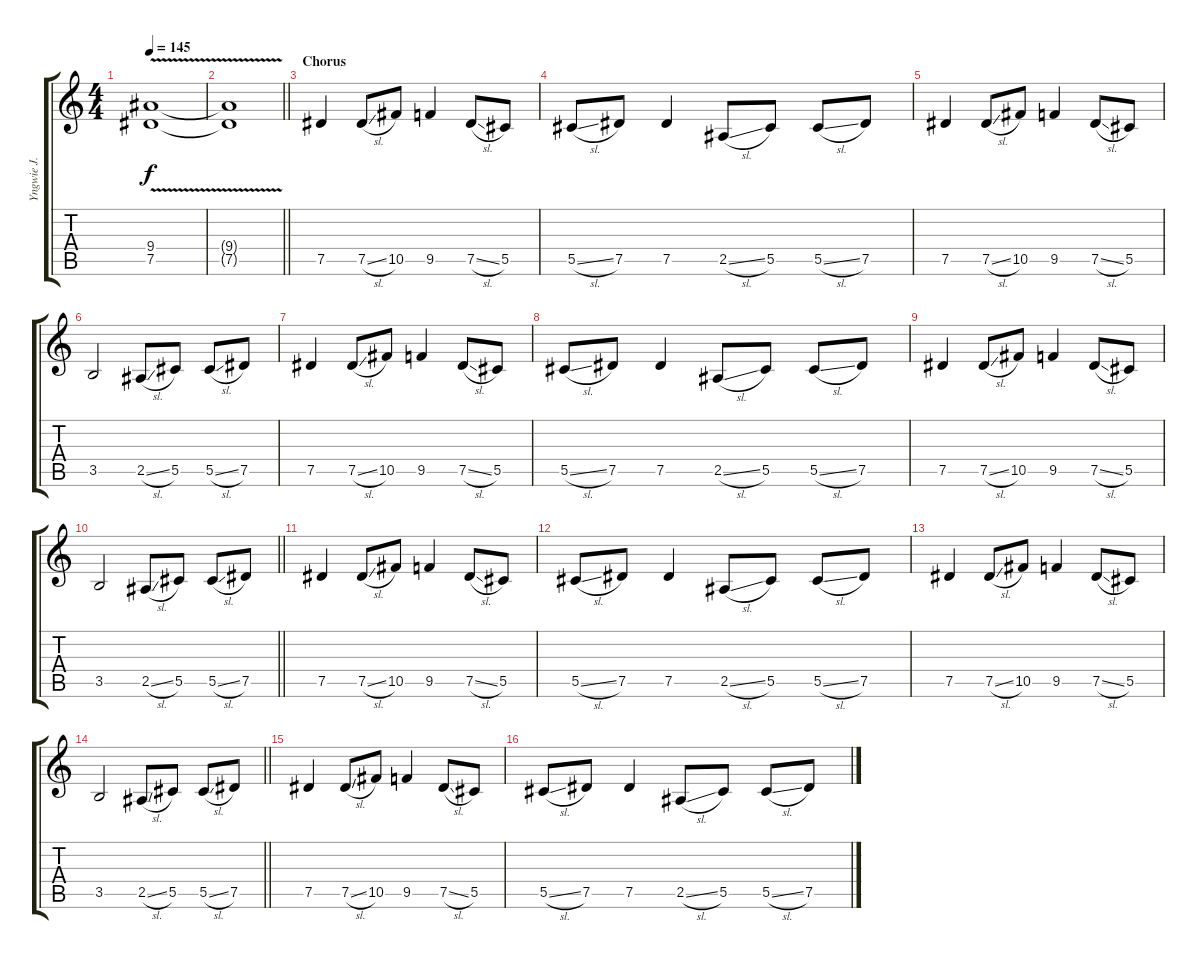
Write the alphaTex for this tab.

\track ("Yngwie J. Malmsteen" "Yngwie J. ") {instrument overdrivenguitar}
\staff {score tabs}
\tuning (Eb4 Bb3 Gb3 Db3 Ab2 Eb2) {hide}
\ts (4 4)
\tempo 145
\clef g2
\ks c
(9.4 7.5{v}).1{dy f} |
\barLineRight lightlight
(9.4{t} 7.5{t}).1 |
\section ("" "Chorus")
7.5.4 7.5{sl}.8 10.5.8 9.5.4 7.5{sl}.8 5.5.8 |
5.5{sl}.8 7.5.8 7.5.4 2.5{sl}.8 5.5.8 5.5{sl}.8 7.5.8 |
7.5.4 7.5{sl}.8 10.5.8 9.5.4 7.5{sl}.8 5.5.8 |
3.5.2 2.5{sl}.8 5.5.8 5.5{sl}.8 7.5.8 |
7.5.4 7.5{sl}.8 10.5.8 9.5.4 7.5{sl}.8 5.5.8 |
5.5{sl}.8 7.5.8 7.5.4 2.5{sl}.8 5.5.8 5.5{sl}.8 7.5.8 |
7.5.4 7.5{sl}.8 10.5.8 9.5.4 7.5{sl}.8 5.5.8 |
\barLineRight lightlight
3.5.2 2.5{sl}.8 5.5.8 5.5{sl}.8 7.5.8 |
7.5.4 7.5{sl}.8 10.5.8 9.5.4 7.5{sl}.8 5.5.8 |
5.5{sl}.8 7.5.8 7.5.4 2.5{sl}.8 5.5.8 5.5{sl}.8 7.5.8 |
7.5.4 7.5{sl}.8 10.5.8 9.5.4 7.5{sl}.8 5.5.8 |
\barLineRight lightlight
3.5.2 2.5{sl}.8 5.5.8 5.5{sl}.8 7.5.8 |
7.5.4 7.5{sl}.8 10.5.8 9.5.4 7.5{sl}.8 5.5.8 |
5.5{sl}.8 7.5.8 7.5.4 2.5{sl}.8 5.5.8 5.5{sl}.8 7.5.8
